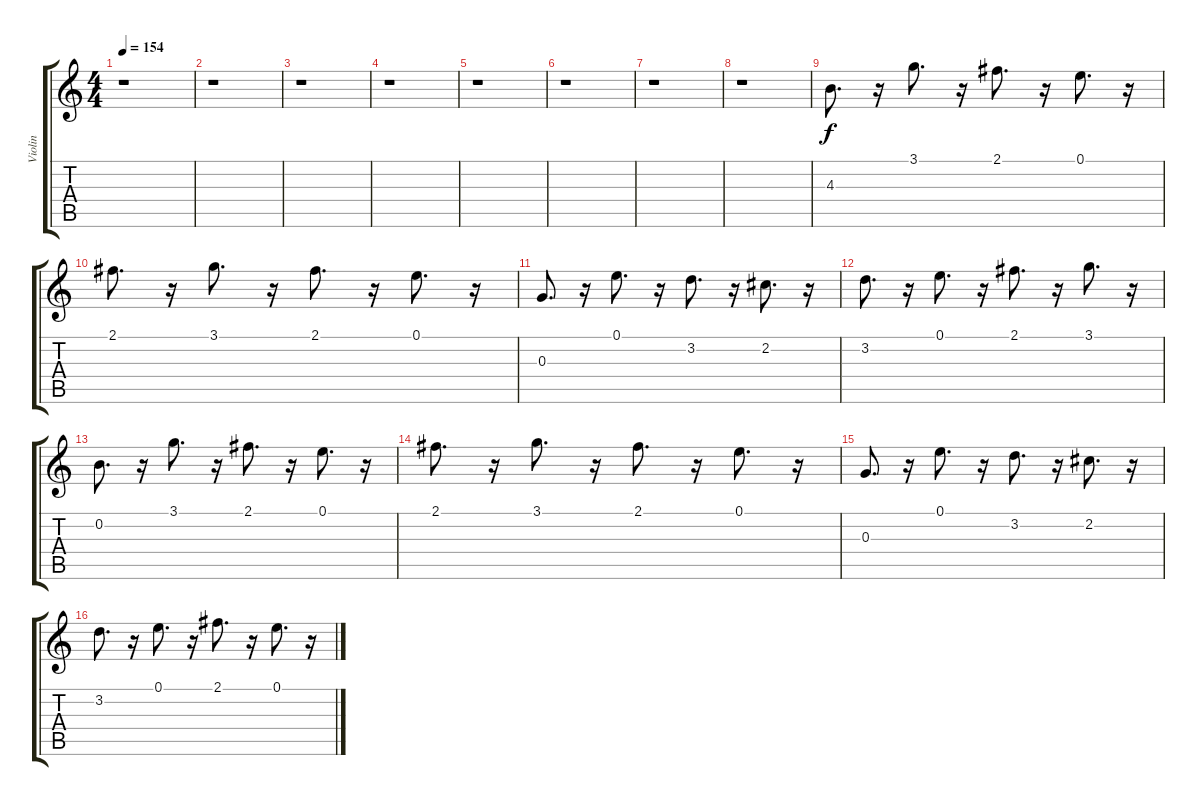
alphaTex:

\track ("Violin" "Violin") {instrument contrabass}
\staff {score tabs}
\tuning (E4 B3 G3 D3 A2 E2) {hide}
\ts (4 4)
\tempo 154
\clef g2
\ks c
r.1{dy f} |
r.1 |
r.1 |
r.1 |
r.1 |
r.1 |
r.1 |
r.1 |
4.3.8{d} r.16 3.1.8{d} r.16 2.1.8{d} r.16 0.1.8{d} r.16 |
2.1.8{d} r.16 3.1.8{d} r.16 2.1.8{d} r.16 0.1.8{d} r.16 |
0.3.8{d} r.16 0.1.8{d} r.16 3.2.8{d} r.16 2.2.8{d} r.16 |
3.2.8{d} r.16 0.1.8{d} r.16 2.1.8{d} r.16 3.1.8{d} r.16 |
0.2.8{d} r.16 3.1.8{d} r.16 2.1.8{d} r.16 0.1.8{d} r.16 |
2.1.8{d} r.16 3.1.8{d} r.16 2.1.8{d} r.16 0.1.8{d} r.16 |
0.3.8{d} r.16 0.1.8{d} r.16 3.2.8{d} r.16 2.2.8{d} r.16 |
3.2.8{d} r.16 0.1.8{d} r.16 2.1.8{d} r.16 0.1.8{d} r.16
